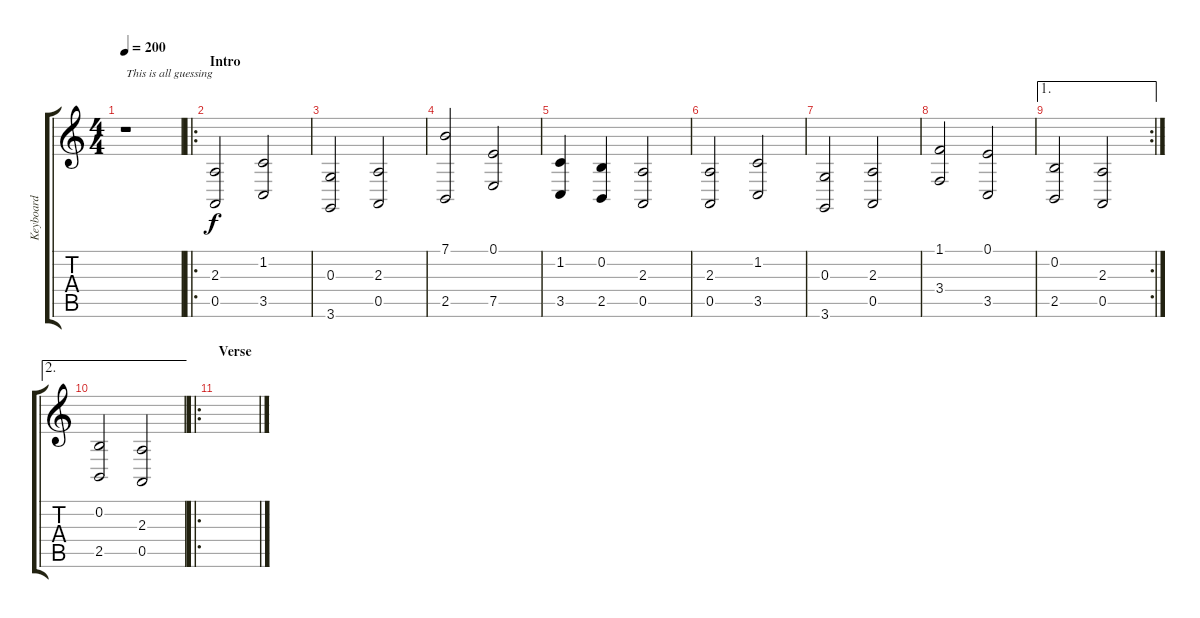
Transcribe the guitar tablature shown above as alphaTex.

\track ("Keyboard" "Keyboard") {instrument stringensemble1}
\staff {score tabs}
\tuning (E4 B3 G3 D3 A2 E2) {hide}
\ts (4 4)
\tempo 200
\clef g2
\ks c
r.1{txt "This is all guessing" dy f instrument stringensemble1} |
\ro
\section ("" "Intro")
(2.3 0.5).2 (1.2 3.5).2 |
(0.3 3.6).2 (2.3 0.5).2 |
(7.1 2.5).2 (0.1 7.5).2 |
(1.2 3.5).4 (0.2 2.5).4 (2.3 0.5).2 |
(2.3 0.5).2 (1.2 3.5).2 |
(0.3 3.6).2 (2.3 0.5).2 |
(1.1 3.4).2 (0.1 3.5).2 |
\ae 1
\rc 2
(0.2 2.5).2 (2.3 0.5).2 |
\ae 2
(0.2 2.5).2 (2.3 0.5).2 |
\ro
\section ("" "Verse")
